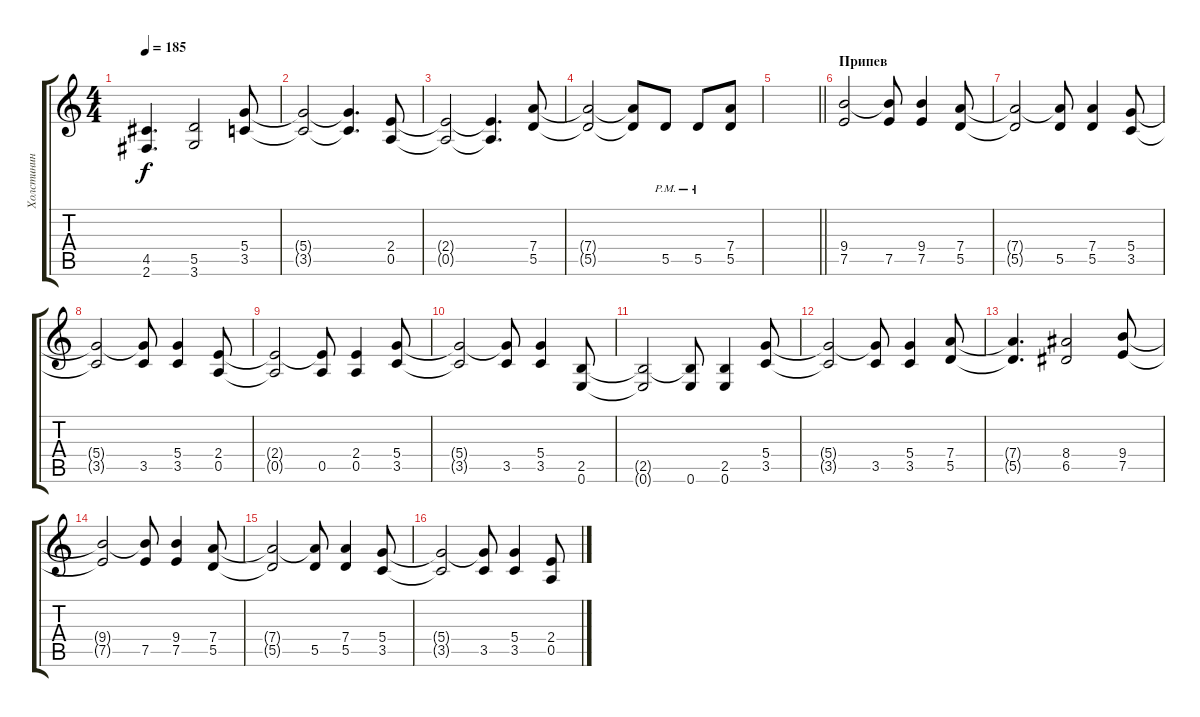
\track ("Холстинин" "Холстинин") {instrument overdrivenguitar}
\staff {score tabs}
\tuning (E4 B3 G3 D3 A2 E2) {hide}
\ts (4 4)
\tempo 185
\clef g2
\ks c
(4.5{t} 2.6{t}).4{d dy f} (5.5 3.6).2 (5.4 3.5).8 |
(5.4{t} 3.5{t}).2 (5.4{t} 3.5{t}).4{d} (2.4 0.5).8 |
(2.4{t} 0.5{t}).2 (2.4{t} 0.5{t}).4{d} (7.4 5.5).8 |
(7.4{t} 5.5{t}).2 (7.4{t} 5.5{t}).8 5.5{pm}.8 5.5{pm}.8 (7.4 5.5).8 |
\barLineRight lightlight
|
\section ("" "Припев")
(9.4 7.5).2 (9.4{t} 7.5).8 (9.4 7.5).4 (7.4 5.5).8 |
(7.4{t} 5.5{t}).2 (7.4{t} 5.5).8 (7.4 5.5).4 (5.4 3.5).8 |
(5.4{t} 3.5{t}).2 (5.4{t} 3.5).8 (5.4 3.5).4 (2.4 0.5).8 |
(2.4{t} 0.5{t}).2 (2.4{t} 0.5).8 (2.4 0.5).4 (5.4 3.5).8 |
(5.4{t} 3.5{t}).2 (5.4{t} 3.5).8 (5.4 3.5).4 (2.5 0.6).8 |
(2.5{t} 0.6{t}).2 (2.5{t} 0.6).8 (2.5 0.6).4 (5.4 3.5).8 |
(5.4{t} 3.5{t}).2 (5.4{t} 3.5).8 (5.4 3.5).4 (7.4 5.5).8 |
(7.4{t} 5.5{t}).4{d} (8.4 6.5).2 (9.4 7.5).8 |
(9.4{t} 7.5{t}).2 (9.4{t} 7.5).8 (9.4 7.5).4 (7.4 5.5).8 |
(7.4{t} 5.5{t}).2 (7.4{t} 5.5).8 (7.4 5.5).4 (5.4 3.5).8 |
(5.4{t} 3.5{t}).2 (5.4{t} 3.5).8 (5.4 3.5).4 (2.4 0.5).8
